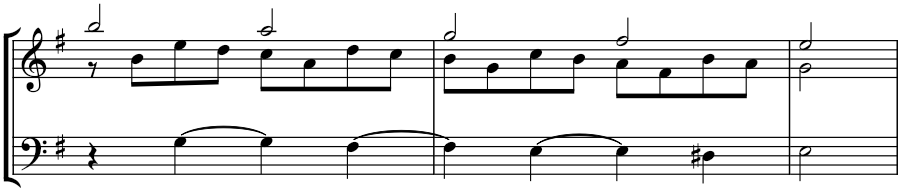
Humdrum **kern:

**kern	**kern
*part2	*part1
*staff2	*staff1
*I"Midi_2	*I"Midi_2
!!LO:PB:g=z
*clefF4	*clefG2
*k[f#]	*k[f#]
*G:	*G:
*M4/4	*M4/4
*met(c)	*met(c)
=13	=13
*	*^
4r	2bb/	8r
.	.	8b\L
[4G\	.	8ee\
.	.	8dd\J
4G\]	2aa/	8cc\L
.	.	8a\
[4F#\	.	8dd\
.	.	8cc\J
=14	=14	=14
4F#\]	2gg/	8b\L
.	.	8g\
[4E\	.	8cc\
.	.	8b\J
4E\]	2ff#/	8a\L
.	.	8f#\
4D#X\	.	8b\
.	.	8a\J
=15	=15	=15
2E\	2ee/	2g\
*	*v	*v
=	=
*-	*-
